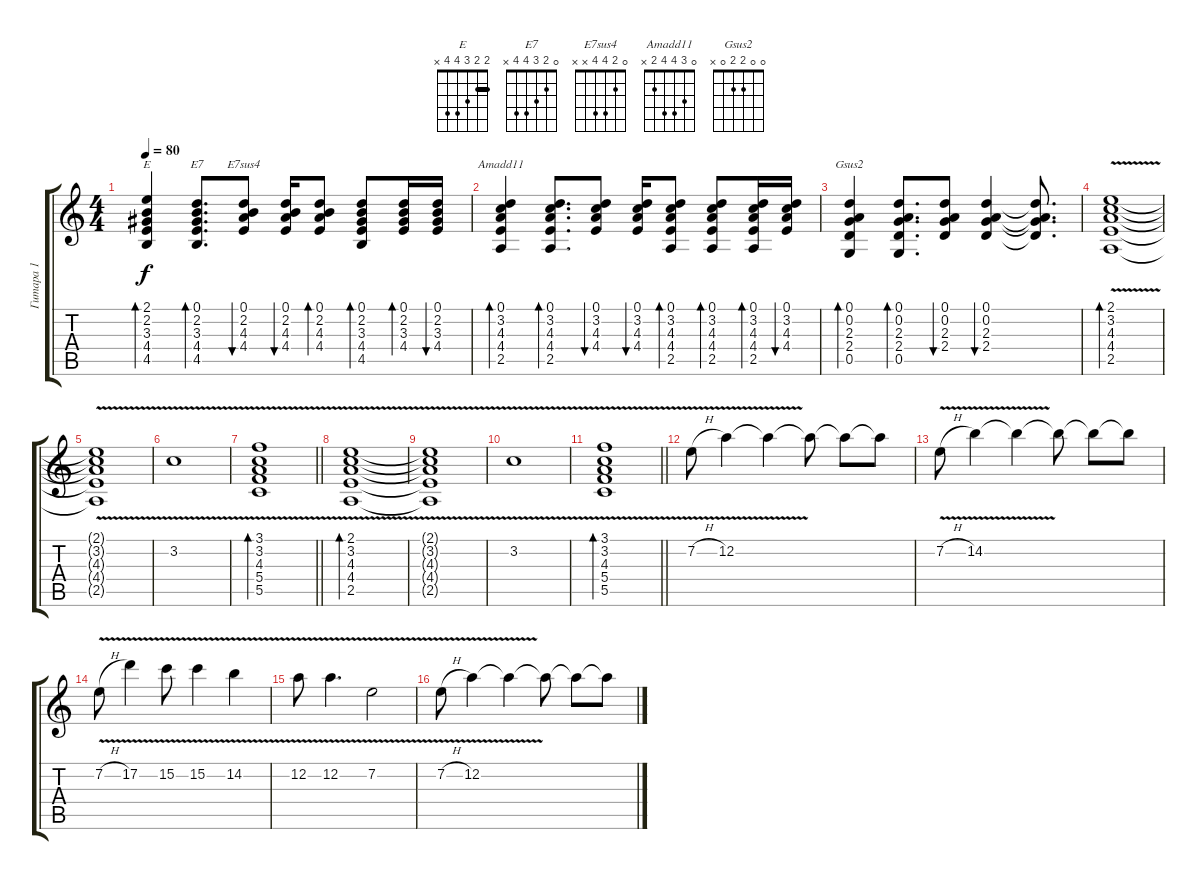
\track ("Гитара 1" "Гитара 1") {instrument acousticguitarsteel}
\staff {score tabs}
\tuning (D4 A3 F3 C3 G2 D2) {hide}
\chord ("E" 2 2 3 4 4 x) {barre 2}
\chord ("E7" 0 2 3 4 4 x)
\chord ("E7sus4" 0 2 4 4 x x)
\chord ("Amadd11" 0 3 4 4 2 x)
\chord ("Gsus2" 0 0 2 2 0 x)
\ts (4 4)
\tempo 80
\clef g2
\ks c
(2.1 2.2 3.3 4.4 4.5).4{bd 30 ch "E" dy f} (0.1 2.2 3.3 4.4 4.5).8{d bd 30 ch "E7"} (0.1 2.2 4.3 4.4).8{bu 30 ch "E7sus4"} (0.1 2.2 4.3 4.4).16{bu 30} (0.1 2.2 4.3 4.4).8{bd 30} (0.1 2.2 3.3 4.4 4.5).8{bd 30} (0.1 2.2 3.3 4.4).16{bd 60} (0.1 2.2 3.3 4.4).16{bu 60} |
(0.1 3.2 4.3 4.4 2.5).4{bd 60 ch "Amadd11"} (0.1 3.2 4.3 4.4 2.5).8{d bd 60} (0.1 3.2 4.3 4.4).8{bu 60} (0.1 3.2 4.3 4.4).16{bu 60} (0.1 3.2 4.3 4.4 2.5).8{bd 60} (0.1 3.2 4.3 4.4 2.5).8{bd 60} (0.1 3.2 4.3 4.4 2.5).16{bd 60} (0.1 3.2 4.3 4.4).16{bu 60} |
(0.1 0.2 2.3 2.4 0.5).4{bd 60 ch "Gsus2"} (0.1 0.2 2.3 2.4 0.5).8{d bd 60} (0.1 0.2 2.3 2.4).8{bu 60} (0.1 0.2 2.3 2.4).4{bu 60} (0.1{t} 0.2{t} 2.3{t} 2.4{t}).8{d} |
(2.1{v} 3.2{v} 4.3{v} 4.4{v} 2.5{v}).1{bd 240 instrument electricguitarclean} |
(2.1{t} 3.2{t} 4.3{t} 4.4{t} 2.5{t}).1 |
3.2{v}.1 |
\barLineRight lightlight
(3.1{v} 3.2{v} 4.3{v} 5.4{v} 5.5{v}).1{bd 240} |
(2.1{v} 3.2{v} 4.3{v} 4.4{v} 2.5{v}).1{bd 240 instrument electricguitarclean} |
(2.1{t} 3.2{t} 4.3{t} 4.4{t} 2.5{t}).1 |
3.2{v}.1 |
\barLineRight lightlight
(3.1{v} 3.2{v} 4.3{v} 5.4{v} 5.5{v}).1{bd 240} |
7.2{v h}.8 12.2{v}.4 12.2{t}.4 12.2{t}.8 12.2{t}.8 12.2{t}.8 |
7.2{v h}.8 14.2{v}.4 14.2{t}.4 14.2{t}.8 14.2{t}.8 14.2{t}.8 |
7.2{v h}.8 17.2{v}.4 15.2{v}.8 15.2{v}.4 14.2{v}.4 |
12.2{v}.8 12.2{v}.4{d} 7.2{v}.2 |
7.2{v h}.8 12.2{v}.4 12.2{t}.4 12.2{t}.8 12.2{t}.8 12.2{t}.8
